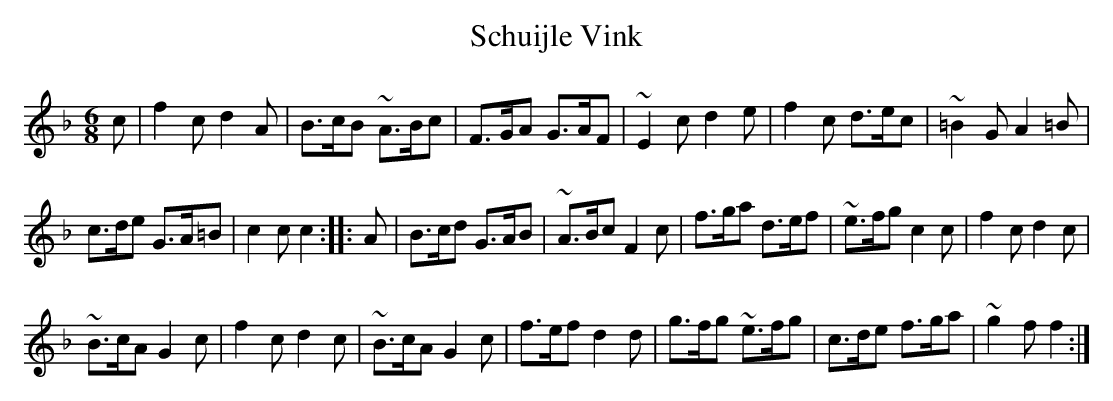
X:1
T:Schuijle Vink
M:6/8
K:Fmaj
c|f2cd2A|B>cB ~A>Bc|F>GA G>AF|~E2cd2e|f2c d>ec|~=B2GA2=B|
c>de G>A=B|c2cc2:||:A|B>cd G>AB|~A>Bc F2c|f>ga d>ef|~e>fgc2c|f2cd2c|
~B>cAG2c|f2cd2c|~B>cAG2c|f>efd2d|g>fg ~e>fg|c>de f>ga|~g2ff2:|
